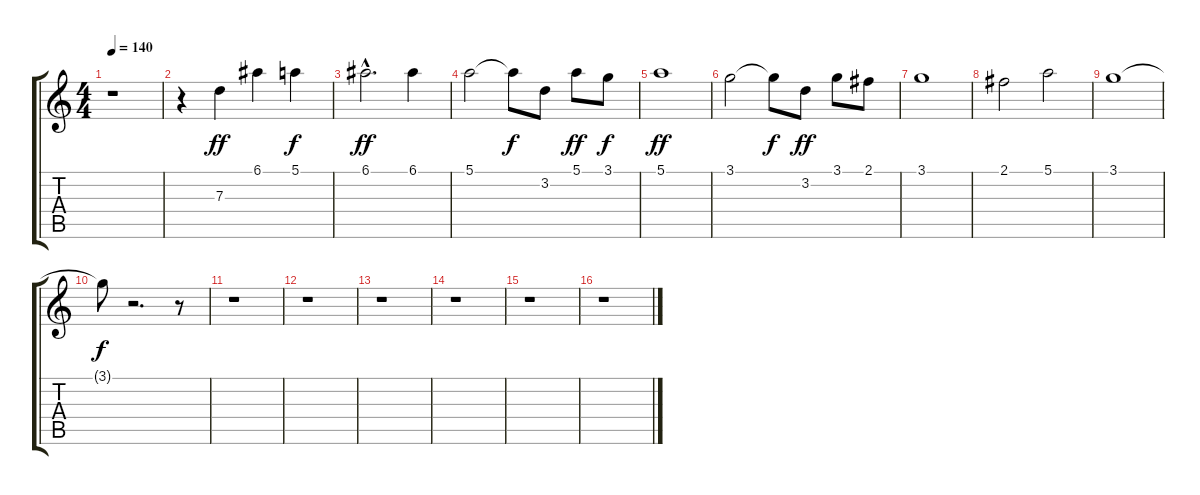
\track "" {instrument electricbassfinger}
\staff {score tabs}
\tuning (E4 B3 G3 D3 A2 E2) {hide}
\ts (4 4)
\tempo 140
\clef g2
\ks c
r.1{dy ff instrument electricbassfinger} |
r.4 7.3.4 6.1.4 5.1.4{dy f} |
6.1{hac}.2{d dy ff} 6.1.4 |
5.1.2 5.1{t}.8{dy f} 3.2.8 5.1.8{dy ff} 3.1.8{dy f} |
5.1.1{dy ff} |
3.1.2 3.1{t}.8{dy f} 3.2.8{dy ff} 3.1.8 2.1.8 |
3.1.1 |
2.1.2 5.1.2 |
3.1.1 |
3.1{t}.8{dy f} r.2{d} r.8 |
r.1 |
r.1 |
r.1 |
r.1 |
r.1 |
r.1
